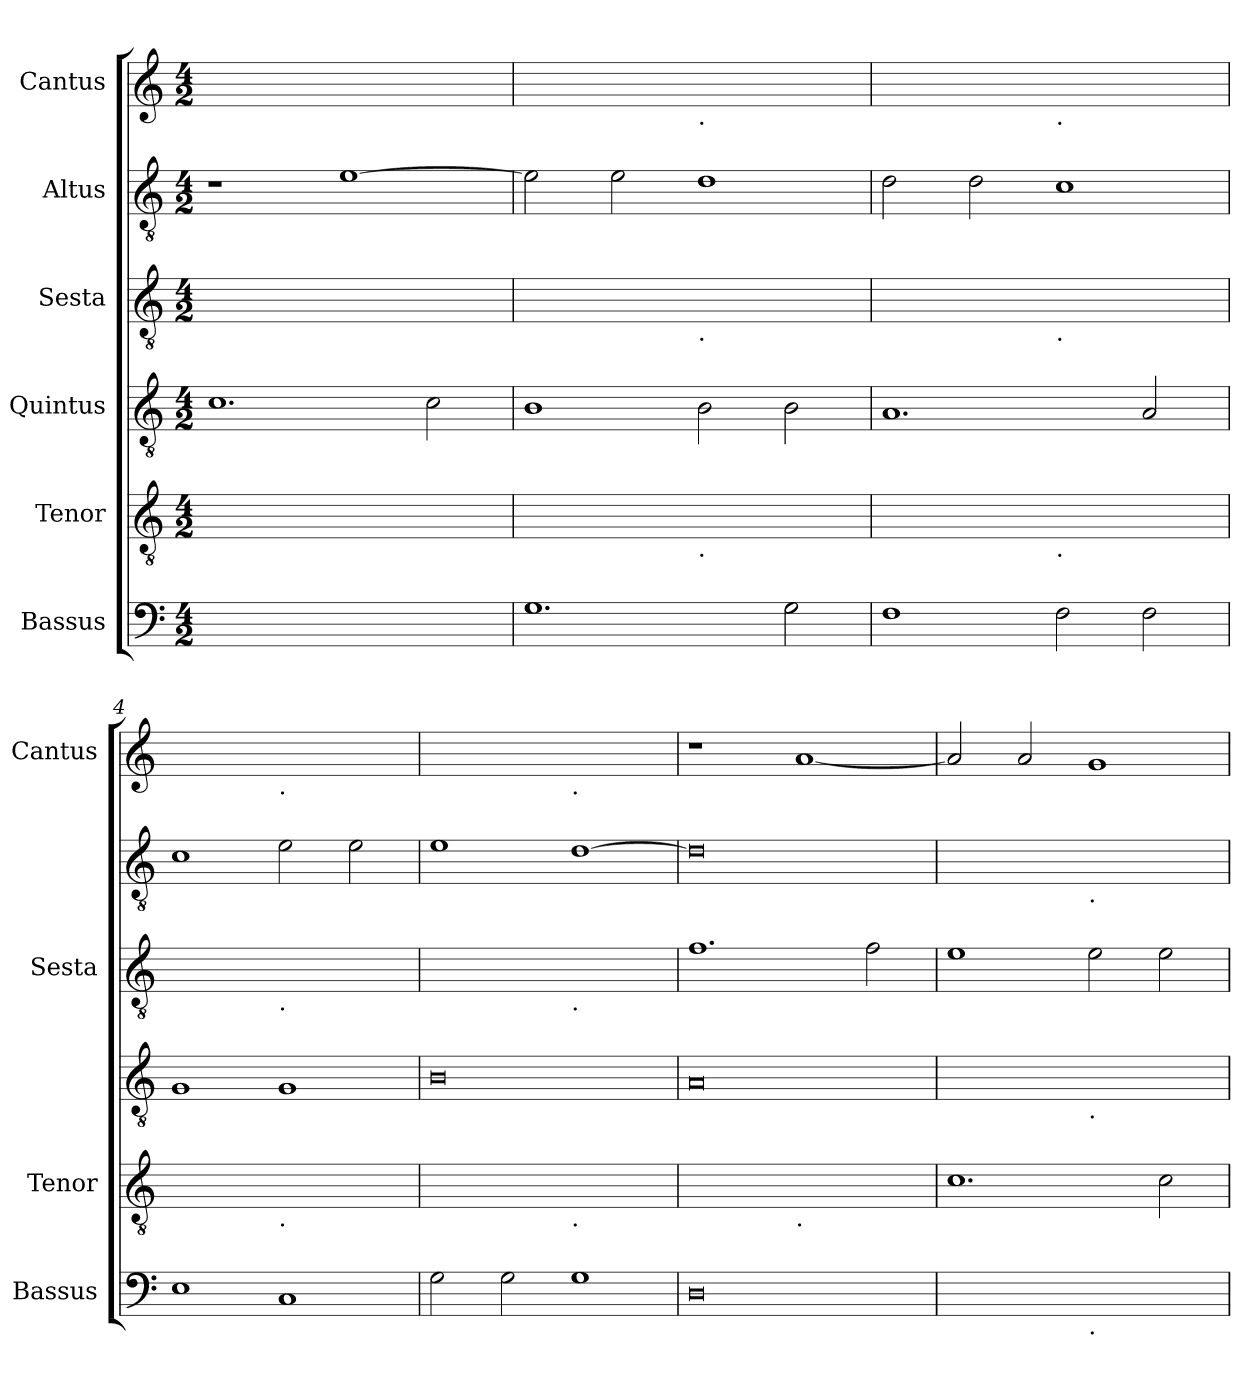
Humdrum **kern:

**kern	**kern	**kern	**kern	**kern	**kern
*part6	*part5	*part4	*part3	*part2	*part1
*staff6	*staff5	*staff4	*staff3	*staff2	*staff1
*I"Bassus	*I"Tenor	*I"Quintus	*I"Sesta	*I"Altus	*I"Cantus
*I'Bassus	*I'Tenor	*	*I'Sesta	*	*I'Cantus
*clefF4	*clefGv2	*clefGv2	*clefGv2	*clefGv2	*clefG2
*k[]	*k[]	*k[]	*k[]	*k[]	*k[]
*M4/2	*M4/2	*M4/2	*M4/2	*M4/2	*M4/2
=1	=1	=1	=1	=1	=1
0ryy	0ryy	1.c	0ryy	1r	0ryy
.	.	.	.	[1e	.
.	.	2c\	.	.	.
=2	=2	=2	=2	=2	=2
*	*^	*	*^	*	*^
1.G	0ryy	1ryy	1B	0ryy	1ryy	2e\]	0ryy	1ryy
.	.	.	.	.	.	2e\	.	.
!	!	!	!	!	!	!	!	!LO:TX:b:t=.
!	!	!	!	!	!LO:TX:b:t=.	!	!	!
!	!	!LO:TX:b:t=.	!	!	!	!	!	!
.	.	1ryy	2B\	.	1ryy	1d	.	1ryy
2G\	.	.	2B\	.	.	.	.	.
=3	=3	=3	=3	=3	=3	=3	=3	=3
1F	0ryy	1ryy	1.A	0ryy	1ryy	2d\	0ryy	1ryy
.	.	.	.	.	.	2d\	.	.
!	!	!	!	!	!	!	!	!LO:TX:b:t=.
!	!	!	!	!	!LO:TX:b:t=.	!	!	!
!	!	!LO:TX:b:t=.	!	!	!	!	!	!
2F\	.	1ryy	.	.	1ryy	1c	.	1ryy
2F\	.	.	2A/	.	.	.	.	.
=4	=4	=4	=4	=4	=4	=4	=4	=4
1E	0ryy	1ryy	1G	0ryy	1ryy	1c	0ryy	1ryy
!	!	!	!	!	!	!	!	!LO:TX:b:t=.
!	!	!	!	!	!LO:TX:b:t=.	!	!	!
!	!	!LO:TX:b:t=.	!	!	!	!	!	!
1C	.	1ryy	1G	.	1ryy	2e\	.	1ryy
.	.	.	.	.	.	2e\	.	.
=5	=5	=5	=5	=5	=5	=5	=5	=5
2G\	0ryy	1ryy	0B	0ryy	1ryy	1e	0ryy	1ryy
2G\	.	.	.	.	.	.	.	.
!	!	!	!	!	!	!	!	!LO:TX:b:t=.
!	!	!	!	!	!LO:TX:b:t=.	!	!	!
!	!	!LO:TX:b:t=.	!	!	!	!	!	!
1G	.	1ryy	.	.	1ryy	[1d	.	1ryy
*	*	*	*	*v	*v	*	*v	*v
=6	=6	=6	=6	=6	=6	=6
0D	0ryy	1ryy	0A	1.f	0d]	1r
!	!	!LO:TX:b:t=.	!	!	!	!
.	.	1ryy	.	.	.	[1a
.	.	.	.	2f\	.	.
*	*v	*v	*	*	*	*
=7	=7	=7	=7	=7	=7
*^	*	*^	*	*^	*
0ryy	1ryy	1.c	0ryy	1ryy	1e	0ryy	1ryy	2a/]
.	.	.	.	.	.	.	.	2a/
!	!	!	!	!	!	!	!LO:TX:b:t=.	!
!	!	!	!	!LO:TX:b:t=.	!	!	!	!
!	!LO:TX:b:t=.	!	!	!	!	!	!	!
.	1ryy	.	.	1ryy	2e\	.	1ryy	1g
.	.	2c\	.	.	2e\	.	.	.
*v	*v	*	*v	*v	*	*v	*v	*
=	=	=	=	=	=
*-	*-	*-	*-	*-	*-
